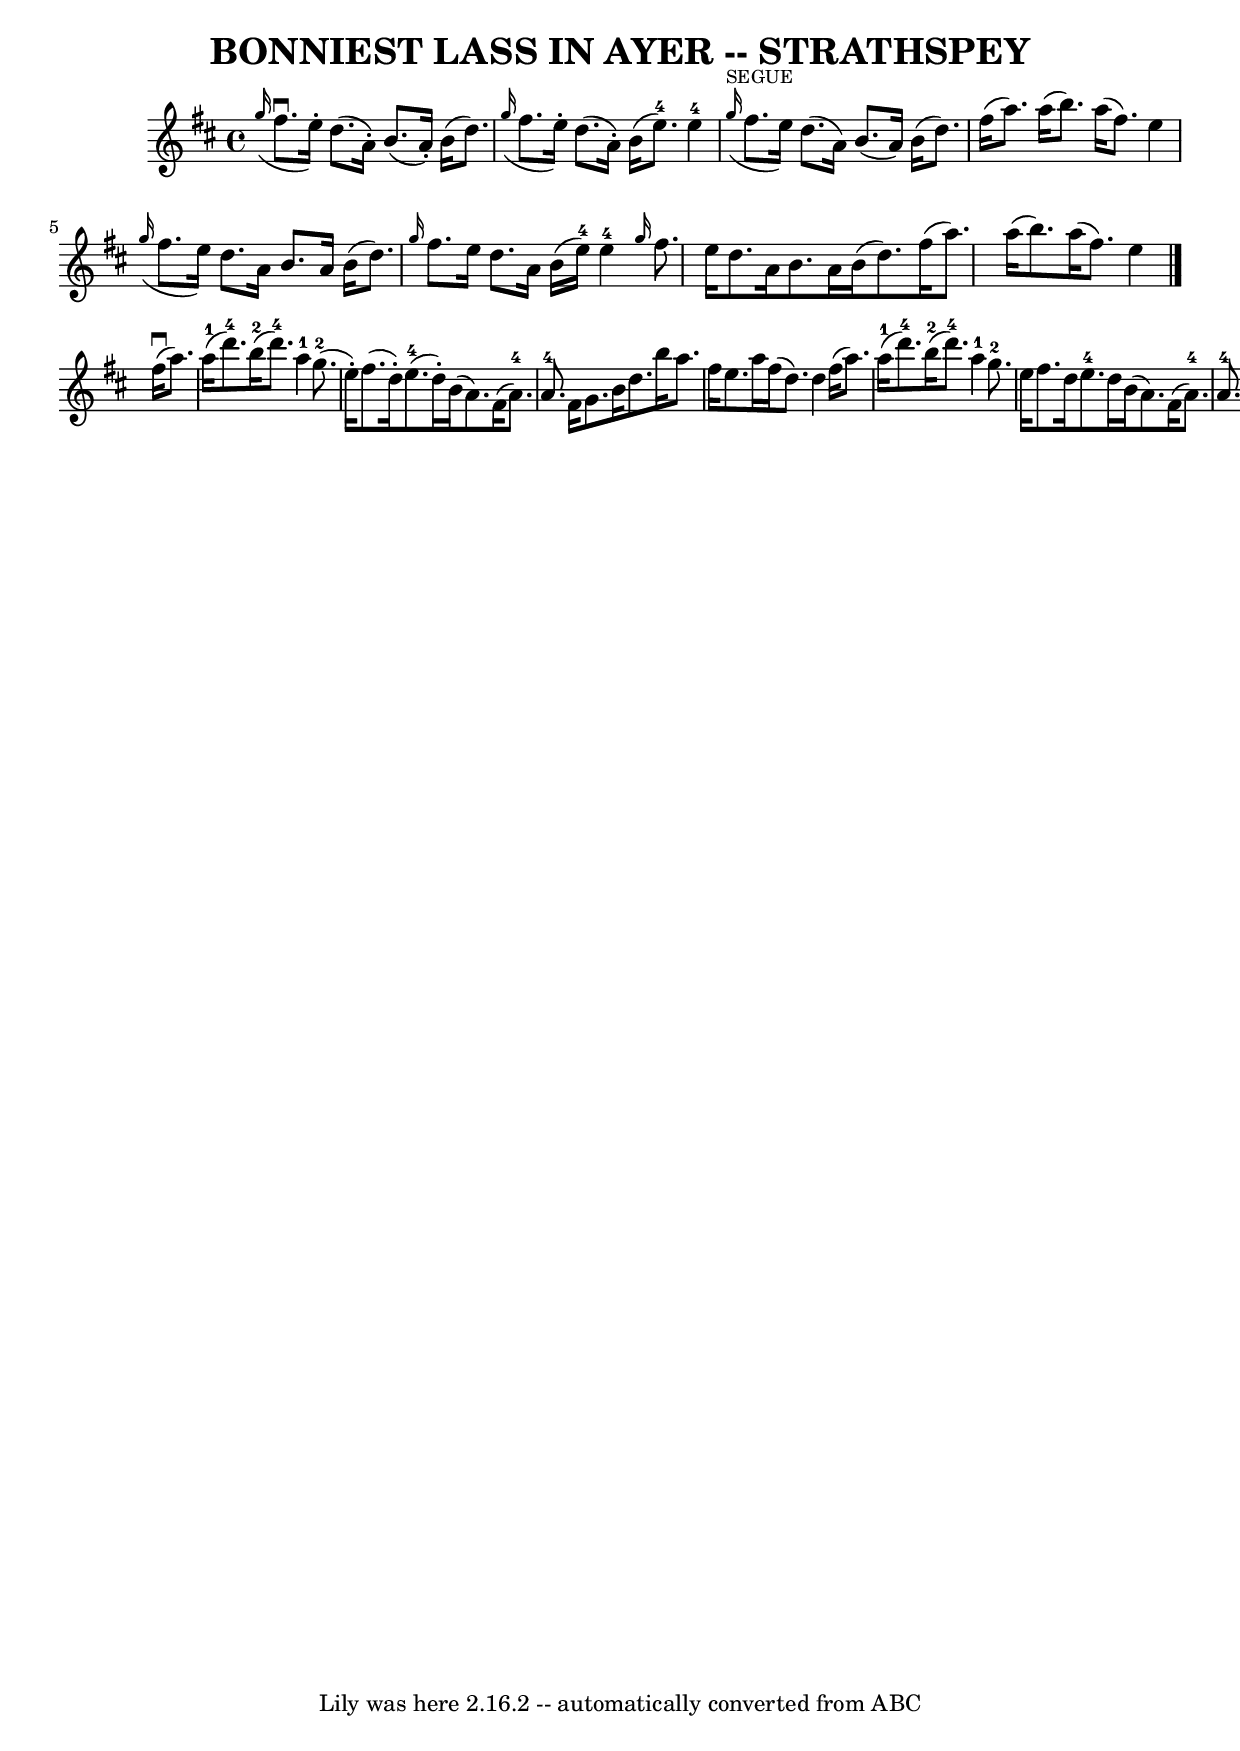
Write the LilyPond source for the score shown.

\version "2.7.40"
\include "Mammoth.ily"
\header {
	book = "Ryan's Mammoth Collection of Fiddle Tunes"
	crossRefNumber = "1"
	footnotes = ""
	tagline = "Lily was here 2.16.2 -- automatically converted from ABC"
	title = "BONNIEST LASS IN AYER -- STRATHSPEY"
}
voicedefault =  {
\set Score.defaultBarType = "empty"

 \override Staff.TimeSignature #'style = #'C
 \time 4/4 % %slurgraces 1
 \key d \major   \grace { g''16 (} fis''8.^\downbow e''16 -.)   
d''8. (a'16 -.) b'8. (a'16 -.) b'16 (d''8.)   |
   
\grace { g''16 (} fis''8. e''16 -.) d''8. (a'16 -.) b'16 (
 e''8.-4) e''4-4   |
     |
   \grace { g''16 
^\segue(} fis''8. e''16) d''8. (a'16) b'8. (a'16)   
b'16 (d''8.)   |
 fis''16 (a''8.) a''16 (b''8.)   
a''16 (fis''8.) e''4    |
     \grace { g''16 (} fis''8.    
e''16) d''8. a'16 b'8. a'16 b'16 (d''8.)   |
 
\grace { g''16  } fis''8. e''16 d''8. a'16 b'16 (e''16-4 
-) e''4-4   |
     \grace { g''16  } fis''8. e''16 d''8.  
 a'16 b'8. a'16 b'16 (d''8.)   |
 fis''16 (a''8.) 
 a''16 (b''8.) a''16 (fis''8.) e''4    \bar "|." fis''16 
(^\downbow a''8.) a''16-1(d'''8.-4) b''16-2(
d'''8.-4) a''4-1   |
 g''8.-2(e''16 -.) fis''8. (
 d''16 -.) e''8.-4(d''16 -.) b'16 (a'8.)   |
     
fis'16 (a'8.-4) a'8.-4 fis'16 g'8. b'16 d''8. b''16  
  |
 a''8. fis''16 e''8. a''16 fis''16 (d''8.) d''4 
   |
 fis''16 (a''8.) a''16-1(d'''8.-4)     
b''16-2(d'''8.-4) a''4-1   |
 g''8.-2 e''16    
fis''8. d''16 e''8.-4 d''16 b'16 (a'8.)   |
     
fis'16 (a'8.-4) a'8.-4 fis'16 g'8. b'16 d''8. b''16  
  |
 a''8. fis''16 e''8. a''16 fis''16 (d''8.) d''4 
   \bar "|."   
}

\score{
    <<

	\context Staff="default"
	{
	    \voicedefault 
	}

    >>
	\layout {
	}
	\midi {}
}
